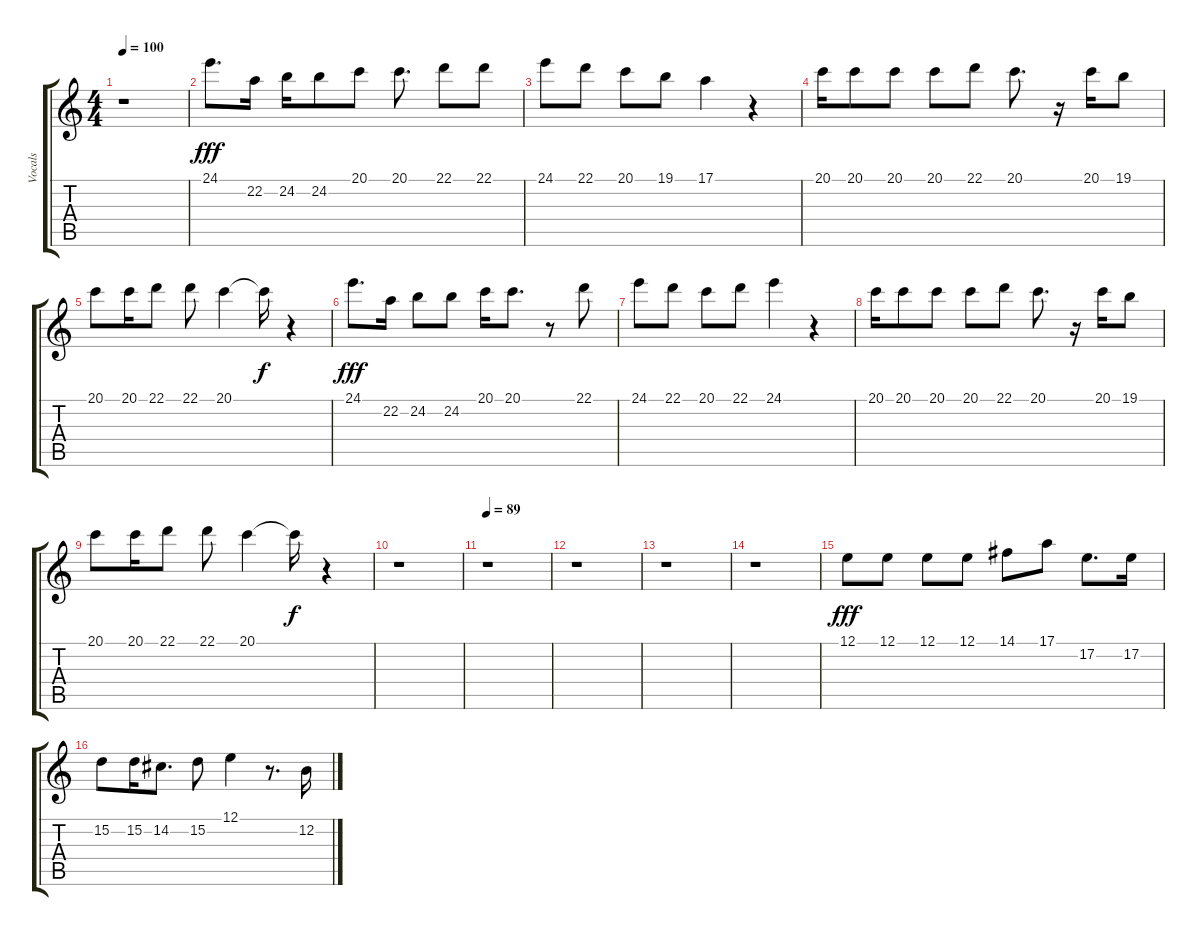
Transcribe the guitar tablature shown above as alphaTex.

\track ("Vocals" "Vocals") {instrument lead6voice}
\staff {score tabs}
\tuning (E4 B3 G3 D3 A2 E2) {hide}
\ts (4 4)
\tempo 100
\clef g2
\ks c
r.1{dy fff} |
24.1.8{d} 22.2.16 24.2.16 24.2.8 20.1.8 20.1.8{d} 22.1.8 22.1.8 |
24.1.8 22.1.8 20.1.8 19.1.8 17.1.4 r.4 |
20.1.16 20.1.8 20.1.8 20.1.8 22.1.8 20.1.8{d} r.16 20.1.16 19.1.8 |
20.1.8 20.1.16 22.1.8 22.1.8 20.1.4 20.1{t}.16{dy f} r.4 |
24.1.8{d dy fff} 22.2.16 24.2.8 24.2.8 20.1.16 20.1.8{d} r.8 22.1.8 |
24.1.8 22.1.8 20.1.8 22.1.8 24.1.4 r.4 |
20.1.16 20.1.8 20.1.8 20.1.8 22.1.8 20.1.8{d} r.16 20.1.16 19.1.8 |
20.1.8 20.1.16 22.1.8 22.1.8 20.1.4 20.1{t}.16{dy f} r.4 |
r.1 |
\tempo 89
r.1 |
r.1 |
r.1 |
r.1 |
12.1.8{dy fff} 12.1.8 12.1.8 12.1.8 14.1.8 17.1.8 17.2.8{d} 17.2.16 |
15.2.8 15.2.16 14.2.8{d} 15.2.8 12.1.4 r.8{d} 12.2.16
